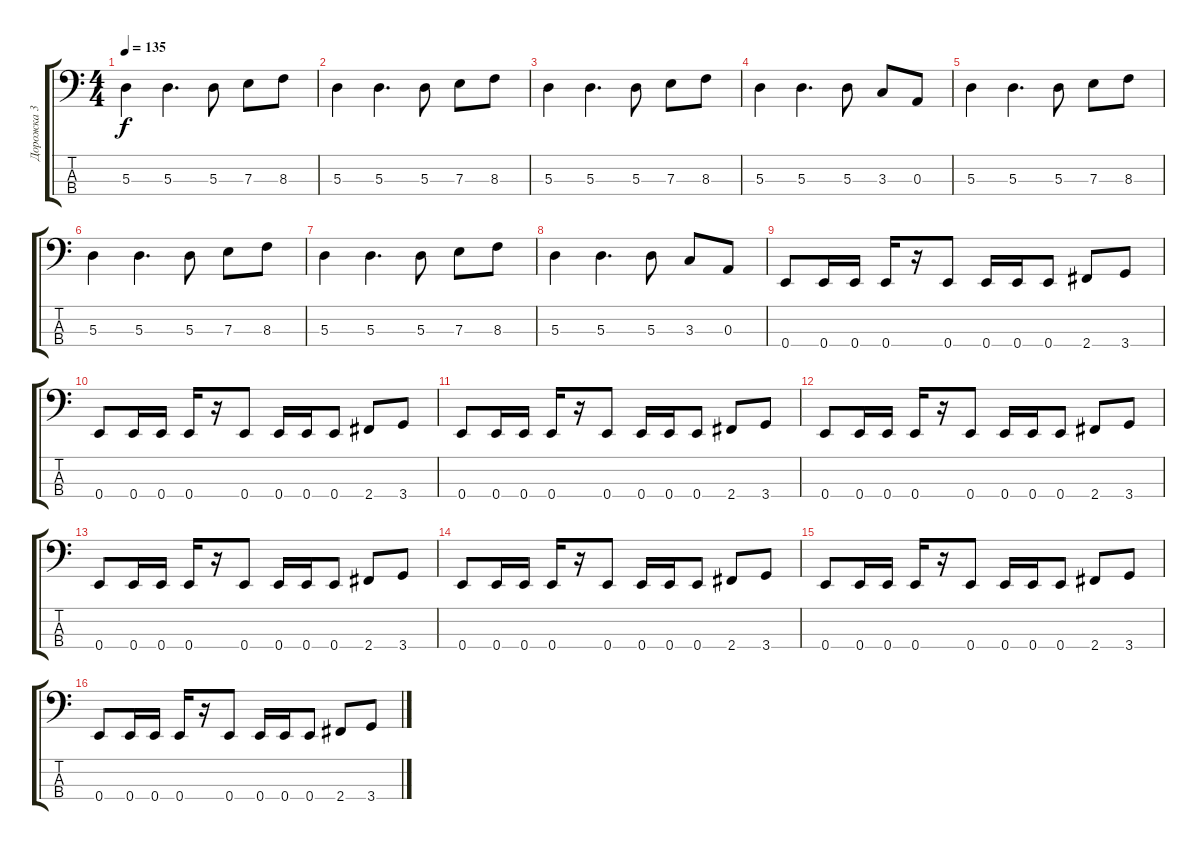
\track ("Дорожка 3" "Дорожка 3") {instrument electricbassfinger}
\staff {score tabs}
\tuning (G2 D2 A1 E1) {hide}
\ts (4 4)
\tempo 135
\clef f4
\ks c
5.3.4{dy f} 5.3.4{d} 5.3.8 7.3.8 8.3.8 |
5.3.4 5.3.4{d} 5.3.8 7.3.8 8.3.8 |
5.3.4 5.3.4{d} 5.3.8 7.3.8 8.3.8 |
5.3.4 5.3.4{d} 5.3.8 3.3.8 0.3.8 |
5.3.4 5.3.4{d} 5.3.8 7.3.8 8.3.8 |
5.3.4 5.3.4{d} 5.3.8 7.3.8 8.3.8 |
5.3.4 5.3.4{d} 5.3.8 7.3.8 8.3.8 |
5.3.4 5.3.4{d} 5.3.8 3.3.8 0.3.8 |
0.4.8 0.4.16 0.4.16 0.4.16 r.16 0.4.8 0.4.16 0.4.16 0.4.8 2.4.8 3.4.8 |
0.4.8 0.4.16 0.4.16 0.4.16 r.16 0.4.8 0.4.16 0.4.16 0.4.8 2.4.8 3.4.8 |
0.4.8 0.4.16 0.4.16 0.4.16 r.16 0.4.8 0.4.16 0.4.16 0.4.8 2.4.8 3.4.8 |
0.4.8 0.4.16 0.4.16 0.4.16 r.16 0.4.8 0.4.16 0.4.16 0.4.8 2.4.8 3.4.8 |
0.4.8 0.4.16 0.4.16 0.4.16 r.16 0.4.8 0.4.16 0.4.16 0.4.8 2.4.8 3.4.8 |
0.4.8 0.4.16 0.4.16 0.4.16 r.16 0.4.8 0.4.16 0.4.16 0.4.8 2.4.8 3.4.8 |
0.4.8 0.4.16 0.4.16 0.4.16 r.16 0.4.8 0.4.16 0.4.16 0.4.8 2.4.8 3.4.8 |
0.4.8 0.4.16 0.4.16 0.4.16 r.16 0.4.8 0.4.16 0.4.16 0.4.8 2.4.8 3.4.8
